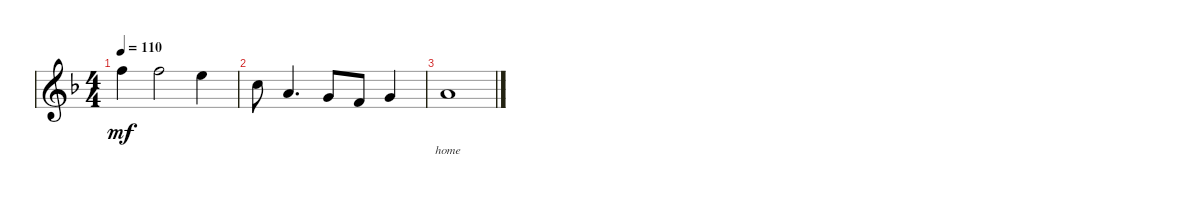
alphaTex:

\defaultSystemsLayout 4
\bracketExtendMode groupsimilarinstruments
\singleTrackTrackNamePolicy hidden
\firstSystemTrackNameOrientation horizontal
\otherSystemsTrackNameOrientation horizontal
\track ("Voice 3" "Voice 3") {instrument acousticguitarsteel}
\staff {score}
\tuning (E4 B3 G3 D3 A2 E2)
\ts (4 4)
\tempo 110
\clef g2
\ks f
1.1.4{dy mf} 1.1.2 5.2.4 |
5.3.8 7.4.4{d} 0.3.8 3.4.8 0.3.4 |
7.4.1{lyrics (0 "home") lyrics (1 "") lyrics (2 "") lyrics (3 "") lyrics (4 "")}
